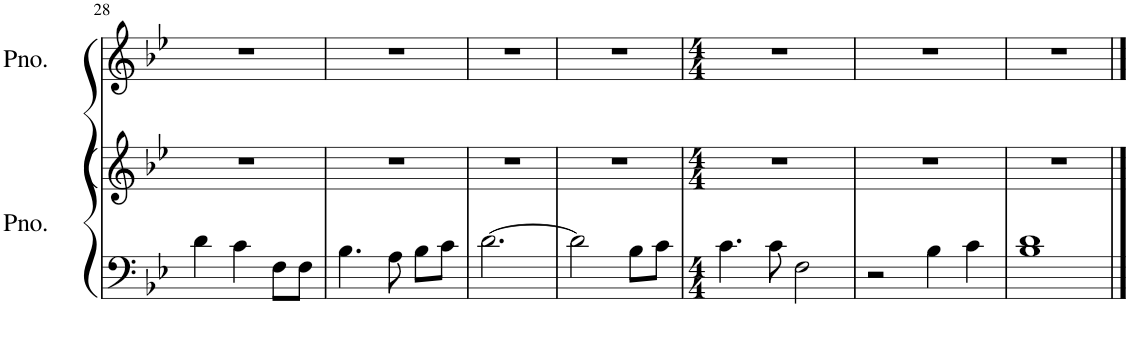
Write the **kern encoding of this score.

**kern	**kern	**kern
*part2	*part2	*part1
*staff3	*staff2	*staff1
*I"Piano	*	*I"Piano
*I'Pno.	*	*I'Pno.
!!LO:PB:g=z
*clefF4	*clefG2	*clefG2
*k[b-e-]	*k[b-e-]	*k[b-e-]
*M3/4	*M3/4	*M3/4
=28	=28	=28
4d\	2.r	2.r
4c\	.	.
8F\L	.	.
8F\J	.	.
=29	=29	=29
4.B-\	2.r	2.r
8A\	.	.
8B-\L	.	.
8c\J	.	.
=30	=30	=30
[2.d\	2.r	2.r
=31	=31	=31
2d\]	2.r	2.r
8B-\L	.	.
8c\J	.	.
=32	=32	=32
*M4/4	*M4/4	*M4/4
4.c\	1r	1r
8c\	.	.
2F\	.	.
=33	=33	=33
2r	1r	1r
4B-\	.	.
4c\	.	.
=34	=34	=34
1B- 1d	1r	1r
==	==	==
*-	*-	*-
